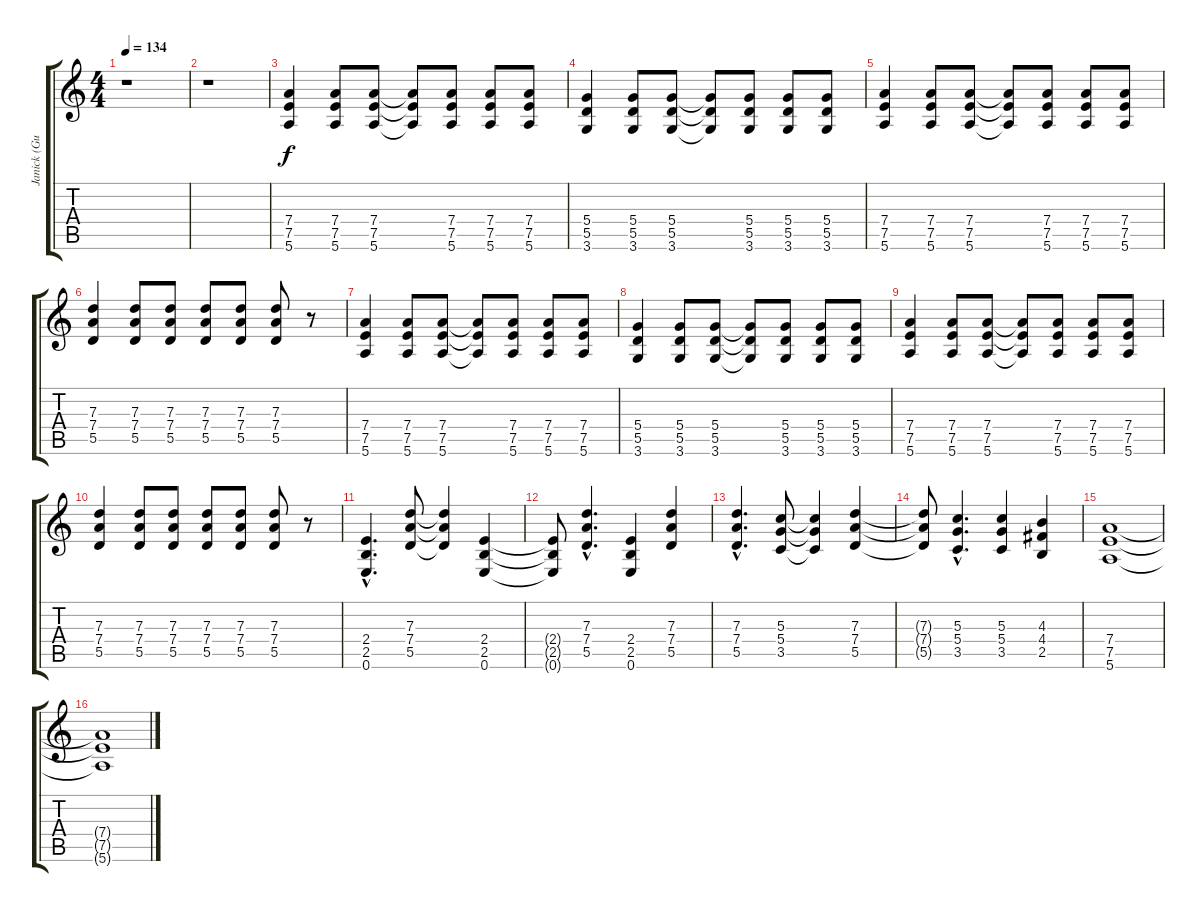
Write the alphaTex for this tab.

\track ("Janick (Guitar 2)" "Janick (Gu") {instrument distortionguitar}
\staff {score tabs}
\tuning (E4 B3 G3 D3 A2 E2) {hide}
\ts (4 4)
\tempo 134
\clef g2
\ks c
r.1{dy f} |
r.1 |
(7.4 7.5 5.6).4 (7.4 7.5 5.6).8 (7.4 7.5 5.6).8 (7.4{t} 7.5{t} 5.6{t}).8 (7.4 7.5 5.6).8 (7.4 7.5 5.6).8 (7.4 7.5 5.6).8 |
(5.4 5.5 3.6).4 (5.4 5.5 3.6).8 (5.4 5.5 3.6).8 (5.4{t} 5.5{t} 3.6{t}).8 (5.4 5.5 3.6).8 (5.4 5.5 3.6).8 (5.4 5.5 3.6).8 |
(7.4 7.5 5.6).4 (7.4 7.5 5.6).8 (7.4 7.5 5.6).8 (7.4{t} 7.5{t} 5.6{t}).8 (7.4 7.5 5.6).8 (7.4 7.5 5.6).8 (7.4 7.5 5.6).8 |
(7.3 7.4 5.5).4 (7.3 7.4 5.5).8 (7.3 7.4 5.5).8 (7.3 7.4 5.5).8 (7.3 7.4 5.5).8 (7.3 7.4 5.5).8 r.8 |
(7.4 7.5 5.6).4 (7.4 7.5 5.6).8 (7.4 7.5 5.6).8 (7.4{t} 7.5{t} 5.6{t}).8 (7.4 7.5 5.6).8 (7.4 7.5 5.6).8 (7.4 7.5 5.6).8 |
(5.4 5.5 3.6).4 (5.4 5.5 3.6).8 (5.4 5.5 3.6).8 (5.4{t} 5.5{t} 3.6{t}).8 (5.4 5.5 3.6).8 (5.4 5.5 3.6).8 (5.4 5.5 3.6).8 |
(7.4 7.5 5.6).4 (7.4 7.5 5.6).8 (7.4 7.5 5.6).8 (7.4{t} 7.5{t} 5.6{t}).8 (7.4 7.5 5.6).8 (7.4 7.5 5.6).8 (7.4 7.5 5.6).8 |
(7.3 7.4 5.5).4 (7.3 7.4 5.5).8 (7.3 7.4 5.5).8 (7.3 7.4 5.5).8 (7.3 7.4 5.5).8 (7.3 7.4 5.5).8 r.8 |
(2.4{hac} 2.5{hac} 0.6{hac}).4{d} (7.3 7.4 5.5).8 (7.3{t} 7.4{t} 5.5{t}).4 (2.4 2.5 0.6).4 |
(2.4{t} 2.5{t} 0.6{t}).8 (7.3{hac} 7.4{hac} 5.5{hac}).4{d} (2.4 2.5 0.6).4 (7.3 7.4 5.5).4 |
(7.3{hac} 7.4{hac} 5.5{hac}).4{d} (5.3 5.4 3.5).8 (5.3{t} 5.4{t} 3.5{t}).4 (7.3 7.4 5.5).4 |
(7.3{t} 7.4{t} 5.5{t}).8 (5.3{hac} 5.4{hac} 3.5{hac}).4{d} (5.3 5.4 3.5).4 (4.3 4.4 2.5).4 |
(7.4 7.5 5.6).1 |
(7.4{t} 7.5{t} 5.6{t}).1
